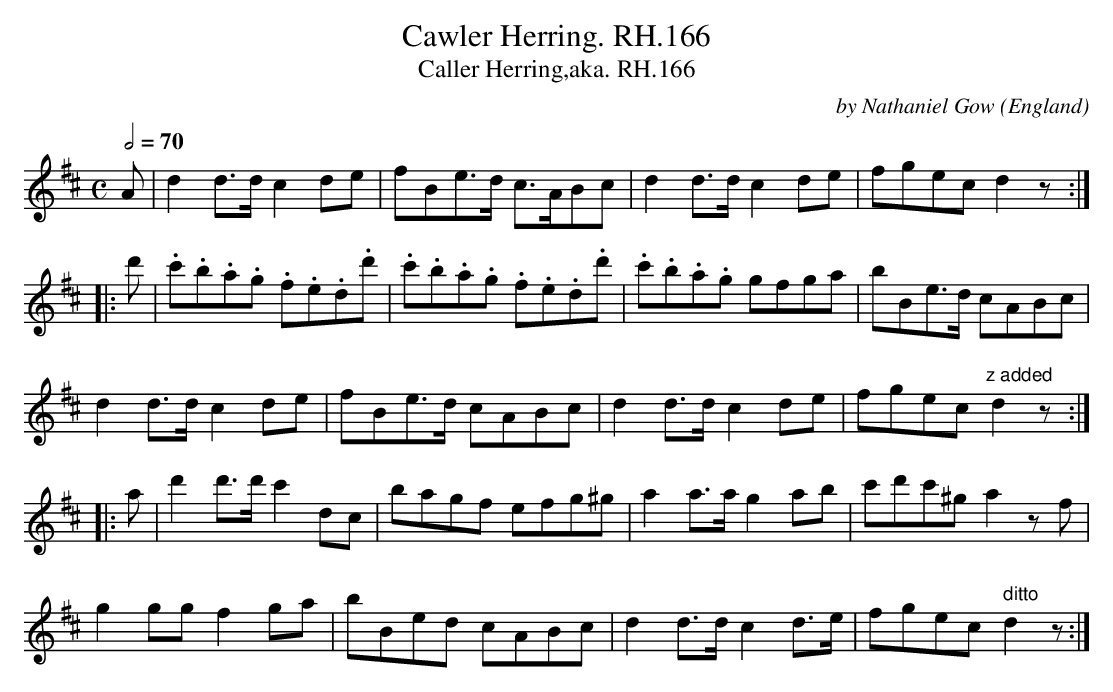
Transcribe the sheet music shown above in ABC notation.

X:1
T:Cawler Herring. RH.166
T:Caller Herring,aka. RH.166
C:by Nathaniel Gow
L:1/8
M:C
O:England
Q:2/4=70
K:D
A|d2d>dc2de|fBe>d c>ABc|\
d2d>dc2de|fgecd2z:|!
|:d'|.c'.b.a.g .f.e.d.d'|.c'.b.a.g .f.e.d.d'|\
.c'.b.a.g gfga|bBe>d cABc|!
d2d>dc2de|fBe>d cABc|\
d2d>dc2de|fgec"z added"d2z:|!
|:a|d'2d'>d'c'2dc|bagf efg^g|\
a2a>ag2ab|c'd'c'^ga2zf|!
g2ggf2ga|bBed cABc|\
d2d>dc2d>e|fgec" ditto"d2z:|
